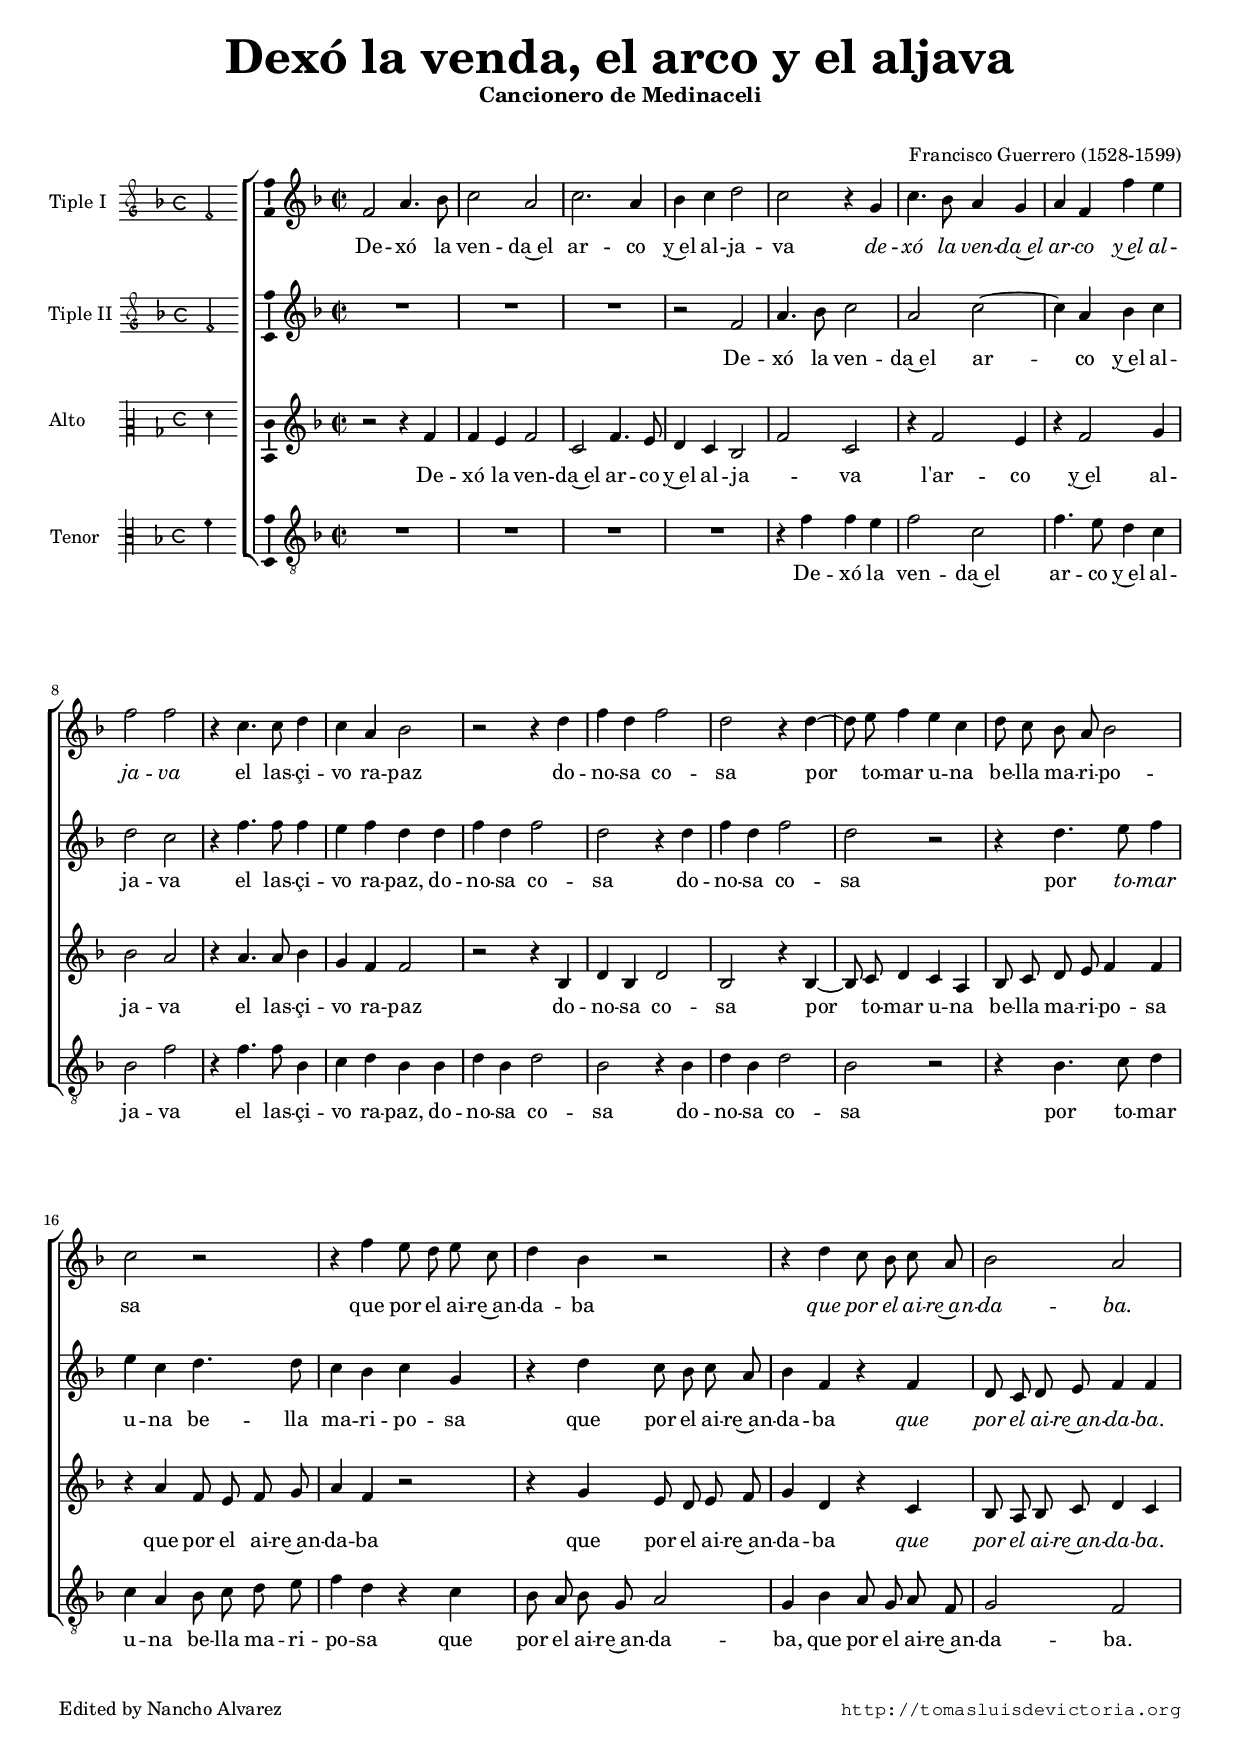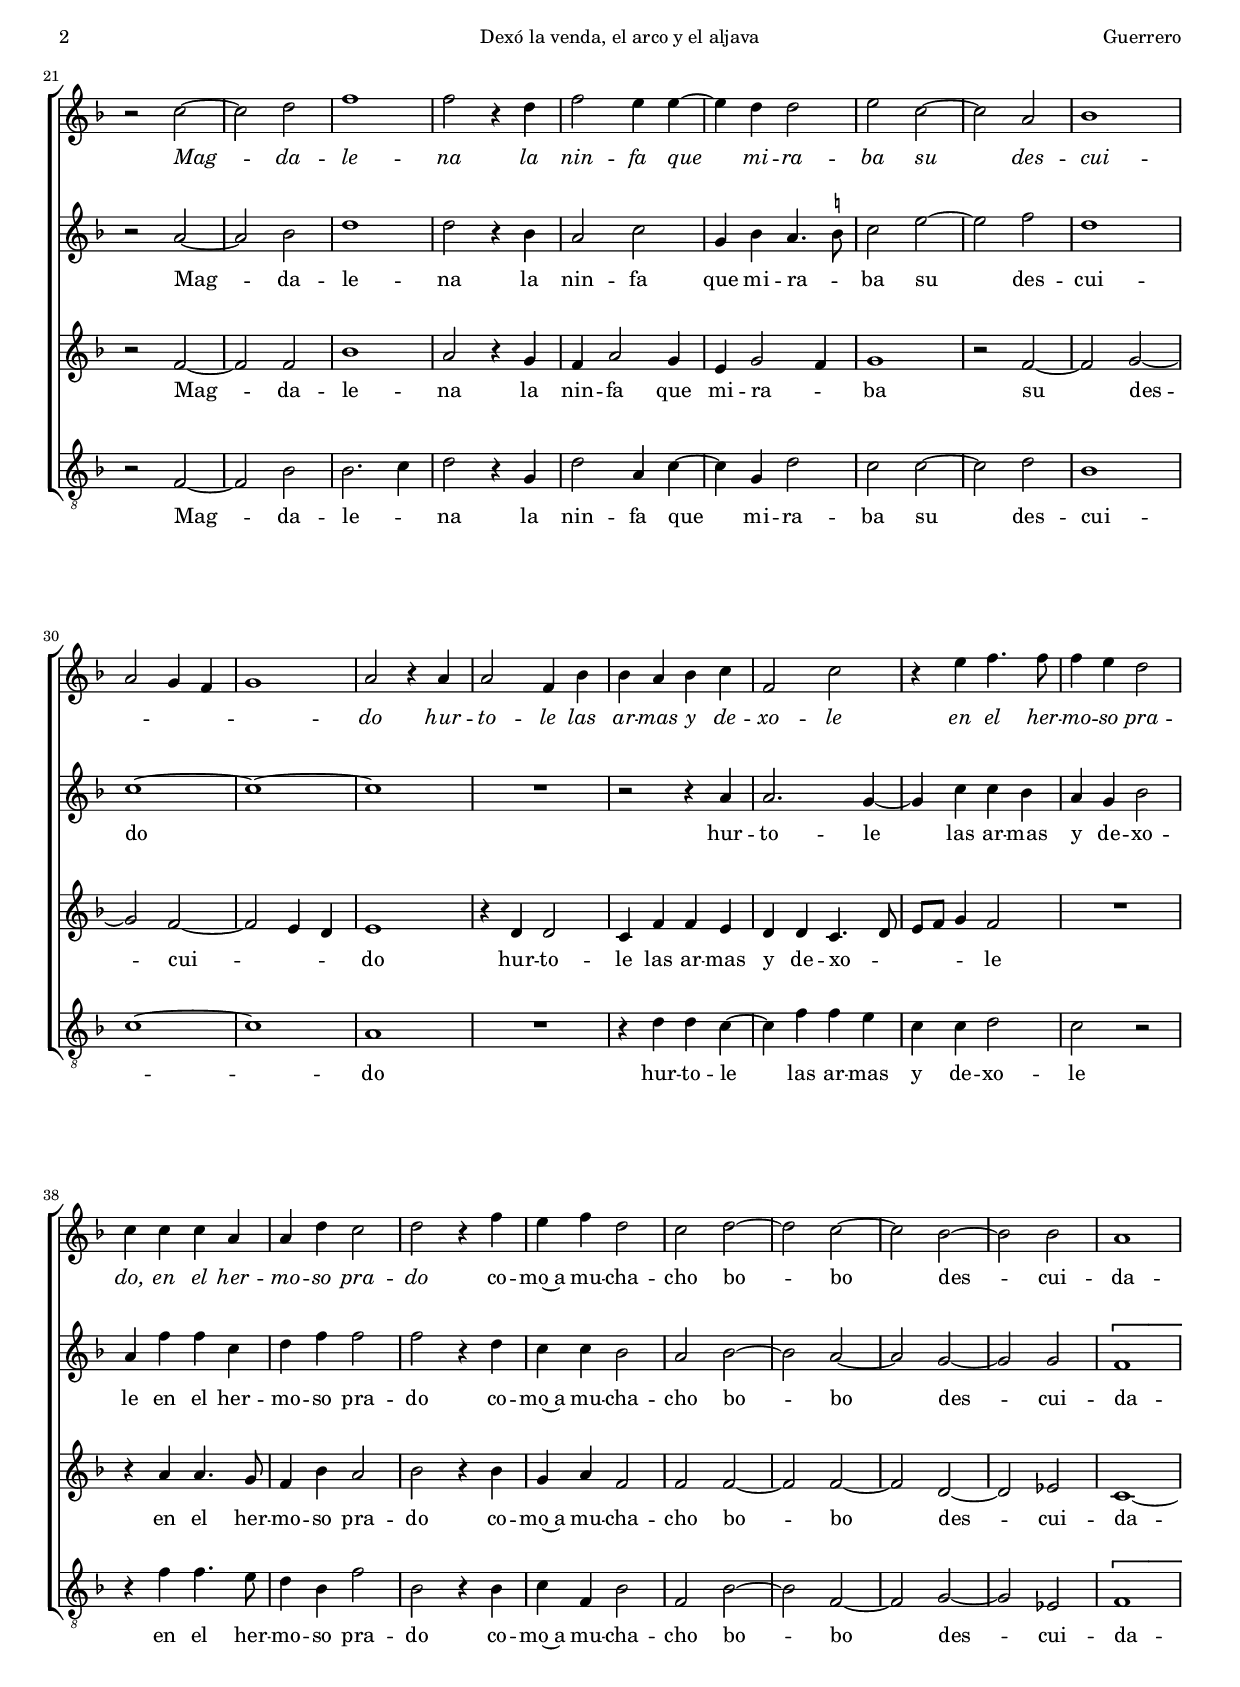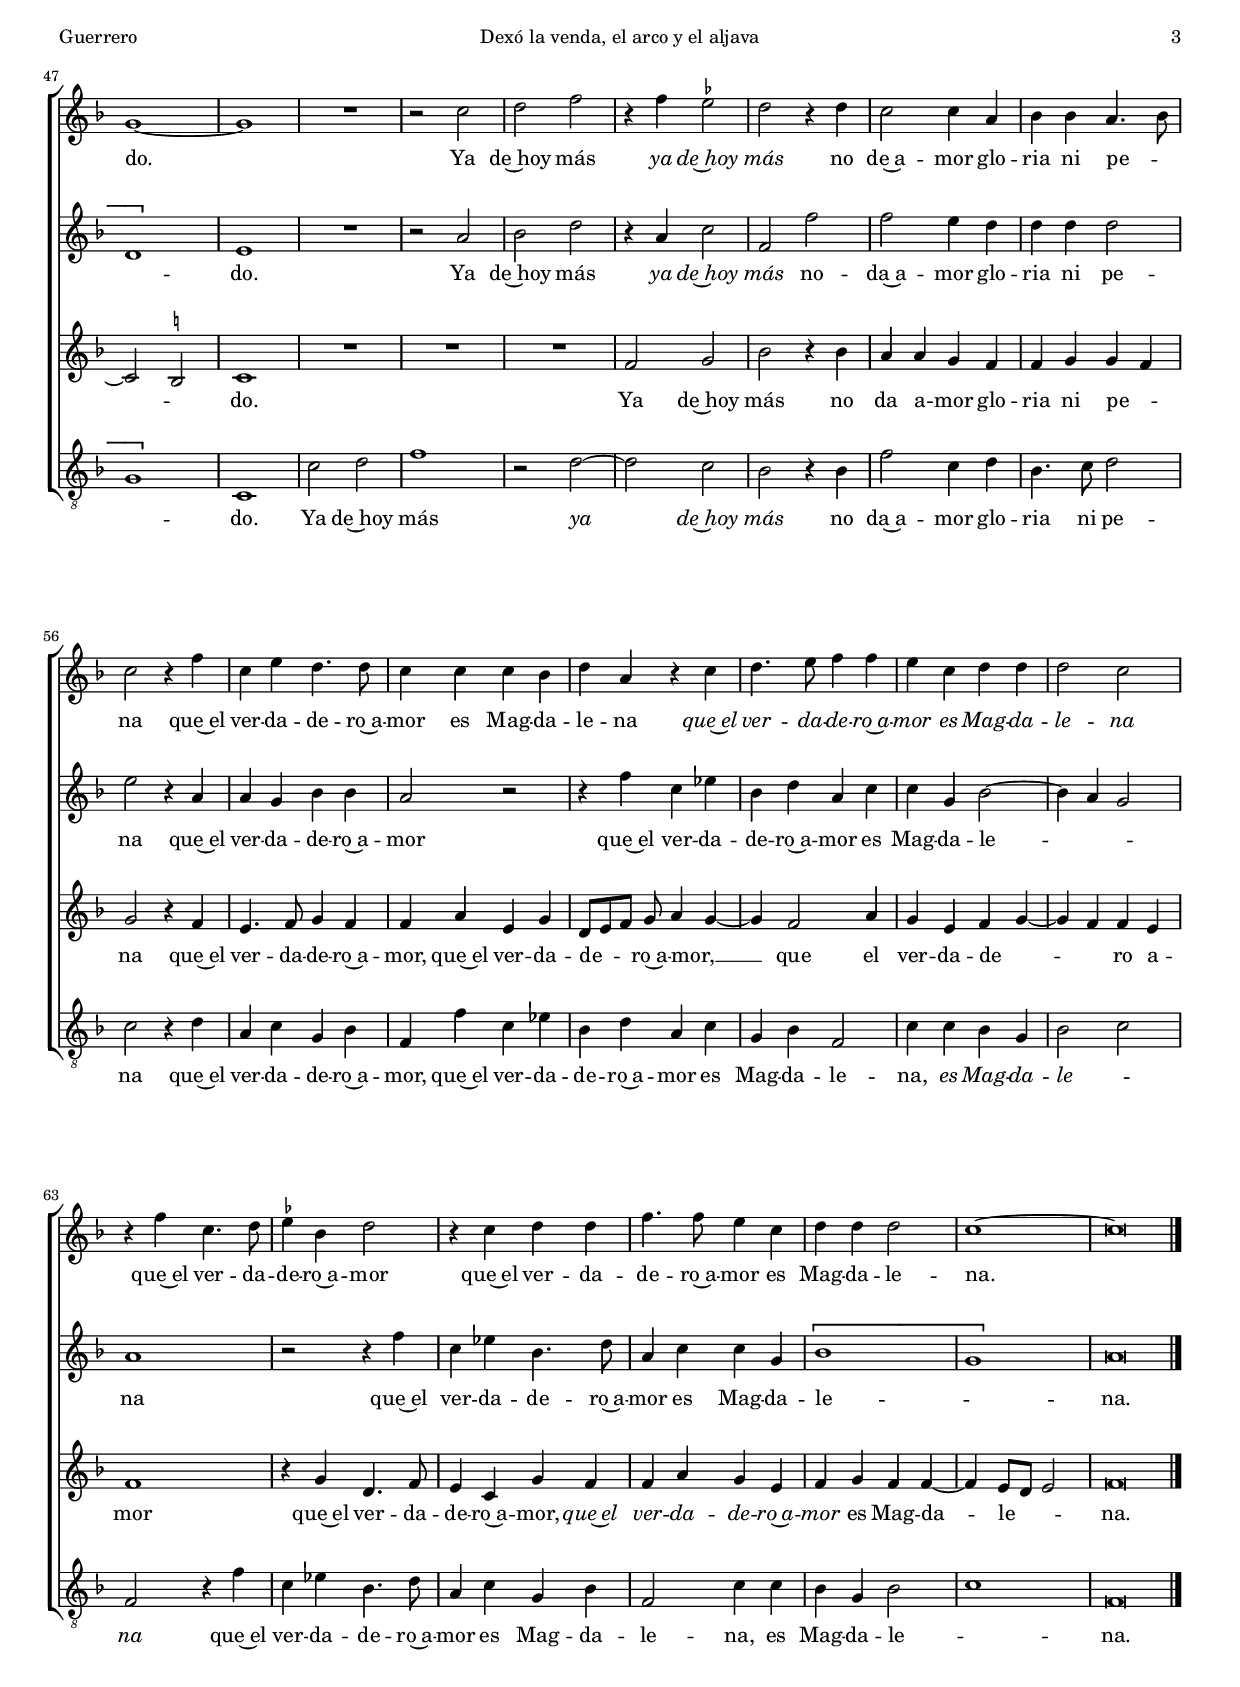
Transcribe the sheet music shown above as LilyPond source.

\version "2.18.0"

#(set-default-paper-size "a4")
#(set-global-staff-size 16.3)
#(ly:set-option 'point-and-click #f)
%mobile -s15.5 -i3.2

italicas=\override LyricText.font-shape = #'italic
rectas=\override LyricText.font-shape = #'upright
ss=\once \set suggestAccidentals = ##t
incipitwidth = 20

htitle="Dexó la venda, el arco y el aljava"
hcomposer="Guerrero"


\header {
	title=\markup{\fontsize #4 "Dexó la venda, el arco y el aljava"}
	% versión profana de 36: Dexó del mundo
	subtitle=\markup{\column{"Cancionero de Medinaceli" " "}}
	subsubtitle=\markup{" "}
	composer="Francisco Guerrero (1528-1599)" % anónimo
        pdfauthor=\composer
	%opus="(-)"
	%poet=""
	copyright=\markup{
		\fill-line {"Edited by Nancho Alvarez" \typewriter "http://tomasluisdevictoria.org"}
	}
%	tagline=""
}

global={\key f \major \time 2/2 \skip 1*69 \bar "|." }


cantus=\relative c'{
	f2 a4. bes8
	c2 a
	c2. a4
	bes c d2
	c2 r4 g
	c4. bes8 a4 g
	a f f' e 
	f2 f
	r4 c4. c8 d4
	c a bes2
	r2 r4 d
	f d f2
	d r4 d ~
	d8 e f4 e c
	d8 c bes a bes2
	c r2
	r4 f e8 d e c
	d4 bes r2
	r4 d c8 bes c a
	bes2 a \break
	r2 c ~
	c d
	f1
	f2 r4 d
	f2 e4 e ~
	e4 d d2
	e c ~
	c a
	bes1
	a2 g4 f
	g1
	a2 r4 a
	a2 f4 bes
	bes a bes c
	f,2 c'
	r4 e f4. f8
	f4 e d2
	c4 c c a
	a d c2
	d r4 f
	e f d2
	c d ~
	d c ~
	c bes ~
	bes bes
	a1
	g ~
	g
	R1
	r2 c 
	d f
	r4 f \ss ees2
	d r4 d
	c2 c4 a
	bes bes a4. bes8
	c2 r4 f
	c e d4. d8
	c4 c c bes
	d a r c
	d4. e8 f4 f
	e c d d
	d2 c
	r4 f c4. d8
	\ss ees4 bes d2
	r4 c d d
	f4. f8 e4 c
	d d d2
	c1 ~
	c\breve*1/2
}

cantusdos=\relative c'{
	R1*3
	r2 f
	a4. bes8 c2
	a2 c ~
	c4 a bes c
	d2 c
	r4 f4. f8 f4
	e f d d
	f d f2
	d r4 d
	f d f2
	d r
	r4 d4. e8 f4
	e c d4. d8
	c4 bes c g
	r4 d' c8 bes c a
	bes4 f r f
	d8 c d e f4 f
	r2 a ~
	a bes
	d1
	d2 r4 bes
	a2 c
	g4 bes a4. \ss b8
	c2 e ~
	e f
	d1
	c1 ~
	c ~
	c
	R1
	r2 r4 a
	a2. g4 ~
	g c c bes
	a g bes2
	a4 f' f c
	d f f2
	f r4 d
	c c bes2
	a bes ~
	bes a ~
	a g ~
	g g
	\[f1 
	d\]
	e1
	R1
	r2 a
	bes d
	r4 a c2
	f, f'
	f e4 d
	d d d2
	e r4 a,
	a g bes bes
	a2 r
	r4 f' c ees
	bes d a c
	c g bes2 ~
	bes4 a g2
	a1
	r2 r4 f'
	c ees bes4. d8
	a4 c c g
	\[bes1
	g\]
	a\breve*1/2
}

altus=\relative c'{
	r2 r4 f
	f e f2
	c f4. e8
	d4 c bes2
	f' c
	r4 f2 e4
	r4 f2 g4
	bes2 a
	r4 a4. a8 bes4
	g f f2
	r2 r4 bes,
	d bes d2
	bes r4 bes ~
	bes8 c d4 c a
	bes8 c d e f4 f
	r4 a f8 e f g
	a4 f r2
	r4 g e8 d e f
	g4 d r4 c
	bes8 a bes c d4 c
	r2 f ~
	f f
	bes1
	a2 r4 g
	f a2 g4
	e g2 f4
	g1
	r2 f ~
	f g ~
	g f ~
	f e4 d
	e1
	r4 d d2
	c4 f f e
	d d c4. d8
	e8[ f] g4 f2
	R1
	r4 a a4. g8
	f4 bes a2
	bes2 r4 bes
	g a f2
	f f ~
	f f ~
	f d ~
	d ees
	c1 ~
	c2 \ss b
	c1
	R1*3
	f2 g
	bes r4 bes
	a a g f
	f g g f
	g2 r4 f
	e4. f8 g4 f
	f a e g
	d8[ e f] g a4 g ~
	g f2 a4
	g e f g ~
	g f f e
	f1
	r4 g d4. f8
	e4 c g' f
	f a g e
	f g f f ~
	f e8[ d] e2
	f\breve*1/2
}

tenor=\relative c'{
	R1*4
	r4 f f e
	f2 c
	f4. e8 d4 c 
	bes2 f'
	r4 f4. f8 bes,4
	c d bes bes
	d bes d2
	bes2 r4 bes
	d bes d2
	bes r
	r4 bes4. c8 d4
	c a bes8 c d e
	f4 d r c
	bes8 a bes g a2
	g4 bes a8 g a f
	g2 f
	r2 f ~
	f bes
	bes2. c4
	d2 r4 g,
	d'2 a4 c ~
	c g d'2
	c c ~
	c d
	bes1
	c1 ~
	c
	a
	R1
	r4 d d c ~
	c f f e
	c c d2
	c r
	r4 f f4. e8
	d4 bes f'2
	bes, r4 bes
	c f, bes2
	f bes ~
	bes f ~
	f g ~
	g ees
	\[f1
	g\]
	c,1
	c'2 d
	f1
	r2 d ~
	d c 
	bes r4 bes
	f'2 c4 d
	bes4. c8 d2
	c r4 d
	a c g bes
	f f' c ees
	bes d a c
	g bes f2
	c'4 c bes g
	bes2 c
	f, r4 f'
	c ees bes4. d8
	a4 c g bes
	f2 c'4 c
	bes4 g bes2
	c1
	f,\breve*1/2
}



textocantus=\lyricmode{
De -- xó la ven -- da~el ar -- co y~el al -- ja -- va
\italicas 
de -- xó la ven -- da~el ar -- co y~el al -- ja -- va
\rectas 
el las -- çi -- vo ra -- paz % laçivo rrapaz
do -- no -- sa co -- sa
por to -- mar u -- na be -- lla ma -- ri -- po -- sa
que por el ai -- re~an -- da -- ba % ayre andava
\italicas 
que por el ai -- re~an -- da -- ba.
Mag -- da -- le -- na
la nin -- fa que mi -- ra -- ba su des -- cui -- _ _ _ _ do % mirava su descuido
hur -- to -- le las ar -- mas y de -- xo -- le % hurtóle  dexóle
en el her -- mo -- so pra -- do,
\italicas 
en el her -- mo -- so pra -- do
\rectas 
co -- mo~a mu -- cha -- cho bo -- bo % mochacho
des -- cui -- da -- do. % descuydado
Ya de~hoy más
\italicas 
ya de~hoy más
\rectas 
no de~a -- mor glo -- ria ni pe -- _ na
que~el ver -- da -- de -- ro~a -- mor es Mag -- da -- le -- na % Madalena
\italicas 
que~el ver -- da -- de -- ro~a -- mor es Mag -- da -- le -- na
\rectas 
que~el ver -- da -- de -- ro~a -- mor
que~el ver -- da -- de -- ro~a -- mor es Mag -- da -- le -- na.
}

textocantusdos=\lyricmode{
De -- xó la ven -- da~el ar -- co y~el al -- ja -- va
el las -- çi -- vo ra -- paz,
do -- no -- sa co -- sa
do -- no -- sa co -- sa
por \italicas to -- mar \rectas u -- na be -- lla ma -- ri -- po -- sa % matar
que por el ai -- re~an -- da -- ba
\italicas 
que por el ai -- re~an -- da -- ba.
\rectas 
Mag -- da -- le -- na
la nin -- fa que mi -- ra -- _ ba su des -- cui -- do % ninpha
hur -- to -- le las ar -- mas y de -- xo -- le en el her -- mo -- so pra -- do
co -- mo~a mu -- cha -- cho bo -- bo des -- cui -- da -- _ do.
Ya de~hoy más
\italicas 
ya de~hoy más \rectas 
no -- da~a -- mor glo -- ria ni pe -- na
que~el ver -- da -- de -- ro~a -- mor
que~el ver -- da -- de -- ro~a -- mor es Mag -- da -- le -- _ _ na
que~el ver -- da -- de -- ro~a -- mor es Mag -- da -- le -- _ na.
}

textoaltus=\lyricmode{
De -- xó la ven -- da~el ar -- co y~el al -- ja -- _ va
l'ar -- co y~el al -- ja -- va
el las -- çi -- vo ra -- paz
do -- no -- sa co -- sa
por to -- mar u -- na be -- lla ma -- ri -- po -- sa
que por el ai -- re~an -- da -- ba
que por el ai -- re~an -- da -- ba
\italicas 
que por el ai -- re~an -- da -- ba.
\rectas 
Mag -- da -- le -- na
la nin -- fa que mi -- ra -- _ ba
su des -- cui -- _ _ do
hur -- to -- le las ar -- mas y de -- xo -- _ _ _ le
en el her -- mo -- so pra -- do
co -- mo~a mu -- cha -- cho bo -- bo des -- cui -- da -- _ do.
Ya de~hoy más
no da a -- mor glo -- ria ni pe -- _ na
que~el ver -- da -- de -- ro~a -- mor,
que~el ver -- da -- de -- ro~a -- mor, __ _ que el ver -- da -- de -- _ _ ro a -- mor
que~el ver -- da -- de -- ro~a -- mor,
\italicas 
que~el ver -- da -- de -- ro~a -- mor
\rectas 
es Mag -- da -- le -- _ na.
}

textotenor=\lyricmode{
De -- xó la ven -- da~el ar -- co y~el al -- ja -- va
el las -- çi -- vo ra -- paz,
do -- no -- sa co -- sa
do -- no -- sa co -- sa
por to -- mar u -- na be -- lla ma -- ri -- po -- sa
que por el ai -- re~an -- da -- ba,
que por el ai -- re~an -- da -- ba.
Mag -- da -- le -- _ na
la nin -- fa que mi -- ra -- ba su des -- cui -- _ do
hur -- to -- le las ar -- mas y de -- xo -- le
en el her -- mo -- so pra -- do
co -- mo~a mu -- cha -- cho bo -- bo
des -- cui -- da -- _ do.
Ya de~hoy más
\italicas 
ya de~hoy más 
\rectas 
no da~a -- mor glo -- ria ni pe -- na
que~el ver -- da -- de -- ro~a -- mor,
que~el ver -- da -- de -- ro~a -- mor es Mag -- da -- le -- na,
\italicas 
es Mag -- da -- le -- _ na
\rectas
que~el ver -- da -- de -- ro~a -- mor es Mag -- da -- le -- na,
es Mag -- da -- le -- _ na.
}



incipitcantus=\markup{
	\score{
		{ 
		\set Staff.instrumentName="Tiple I  "
		\override NoteHead.style = #'neomensural
		\override Staff.TimeSignature.style = #'neomensural
		\cadenzaOn 
		\clef "petrucci-g"
		\key f \major
		\time 4/4
		f'2
		} 
	\layout { line-width=\incipitwidth indent = 0 }
	}
}


incipitcantusdos=\markup{
	\score{
		{ 
		\set Staff.instrumentName="Tiple II "
		\override NoteHead.style = #'neomensural
		\override Staff.TimeSignature.style = #'neomensural
		\cadenzaOn 
		\clef "petrucci-g"
		\key f \major
		\time 4/4
		f'2
		} 
	\layout { line-width=\incipitwidth indent = 0 }
	}
}


incipitaltus=\markup{
	\score{
		{ 
		\set Staff.instrumentName="Alto      "
		\override NoteHead.style = #'neomensural 
		\override Staff.TimeSignature.style = #'neomensural
		\cadenzaOn 
		\clef "petrucci-c2"
		\key f \major
		\time 4/4
		f'4*2
		} 
	\layout { line-width=\incipitwidth indent = 0 }
	}
}


incipittenor=\markup{
	\score{
		{ 
		\set Staff.instrumentName="Tenor   "
		\override NoteHead.style = #'neomensural 
		\override Staff.TimeSignature.style = #'neomensural
		\cadenzaOn 
		\clef "petrucci-c3"
		\key f \major
		\time 4/4
		f'4*2
		} 
	\layout { line-width=\incipitwidth indent=0 }
	}
}


\score {\transpose c' c'{
\new ChoirStaff<<

	\new Staff <<\global
	\new Voice="v1" {
		\set Staff.instrumentName=\incipitcantus
		\clef "treble"
		\cantus }
	\new Lyrics \lyricsto "v1" {\textocantus }
	>>

	\new Staff <<\global
	\new Voice="v5" {
		\set Staff.instrumentName=\incipitcantusdos
		\clef "treble"
		\cantusdos }
	\new Lyrics \lyricsto "v5" {\textocantusdos }
	>>

	\new Staff << \global
	\new Voice="v2" {
		\set Staff.instrumentName=\incipitaltus
		\clef "treble" 
		\altus}
	\new Lyrics \lyricsto "v2" {\textoaltus }
	>>
	
	\new Staff <<\global
	\new Voice="v3" {
		\set Staff.instrumentName=\incipittenor
		\clef "G_8"
		\tenor }
	\new Lyrics \lyricsto "v3" {\textotenor }
	>>
	
>>

	} % transpose

\layout{ 
	\context {\Lyrics 
		\override VerticalAxisGroup.staff-affinity = #UP
		\override VerticalAxisGroup.nonstaff-relatedstaff-spacing =
			#'((basic-distance . 0) (minimum-distance . 0) (padding . 1))
		\override LyricText.font-size = #1.2
		\override LyricHyphen.minimum-distance = #0.33
	}
	\context {\Score 
		\override BarNumber.padding = #2 
	}
	\context {\Voice 
		%melismaBusyProperties = #'()
		autoBeaming = ##f
	}
	%\context { \Staff \RemoveEmptyStaves }
	\context {\Staff 
		\override VerticalAxisGroup.staff-staff-spacing =
			#'((basic-distance . 11) (minimum-distance . 0) (padding . 1))
		\consists Ambitus_engraver 
		\override LigatureBracket.padding = #1
	}
}

%\midi {}

}


\paper{
	evenHeaderMarkup=\markup  \fill-line { \fromproperty #'page:page-number-string \htitle \hcomposer }
	oddHeaderMarkup= \markup  \fill-line { \on-the-fly #not-first-page \hcomposer \on-the-fly #not-first-page \htitle \on-the-fly #not-first-page \fromproperty #'page:page-number-string }
	%system-count=8
	ragged-last-bottom = ##f
	indent=3.3\cm
	system-system-spacing =
	#'((basic-distance . 19) (minimum-distance . 0) (padding . 5))
	top-system-spacing = % header
	#'((basic-distance . 8) (minimum-distance . 0) (padding . 0))
	last-bottom-spacing = % footer
	#'((basic-distance . 12) (minimum-distance . 0) (padding . 0))
	%top-markup-spacing #'basic-distance = 0
	markup-system-spacing #'basic-distance = 12

}
